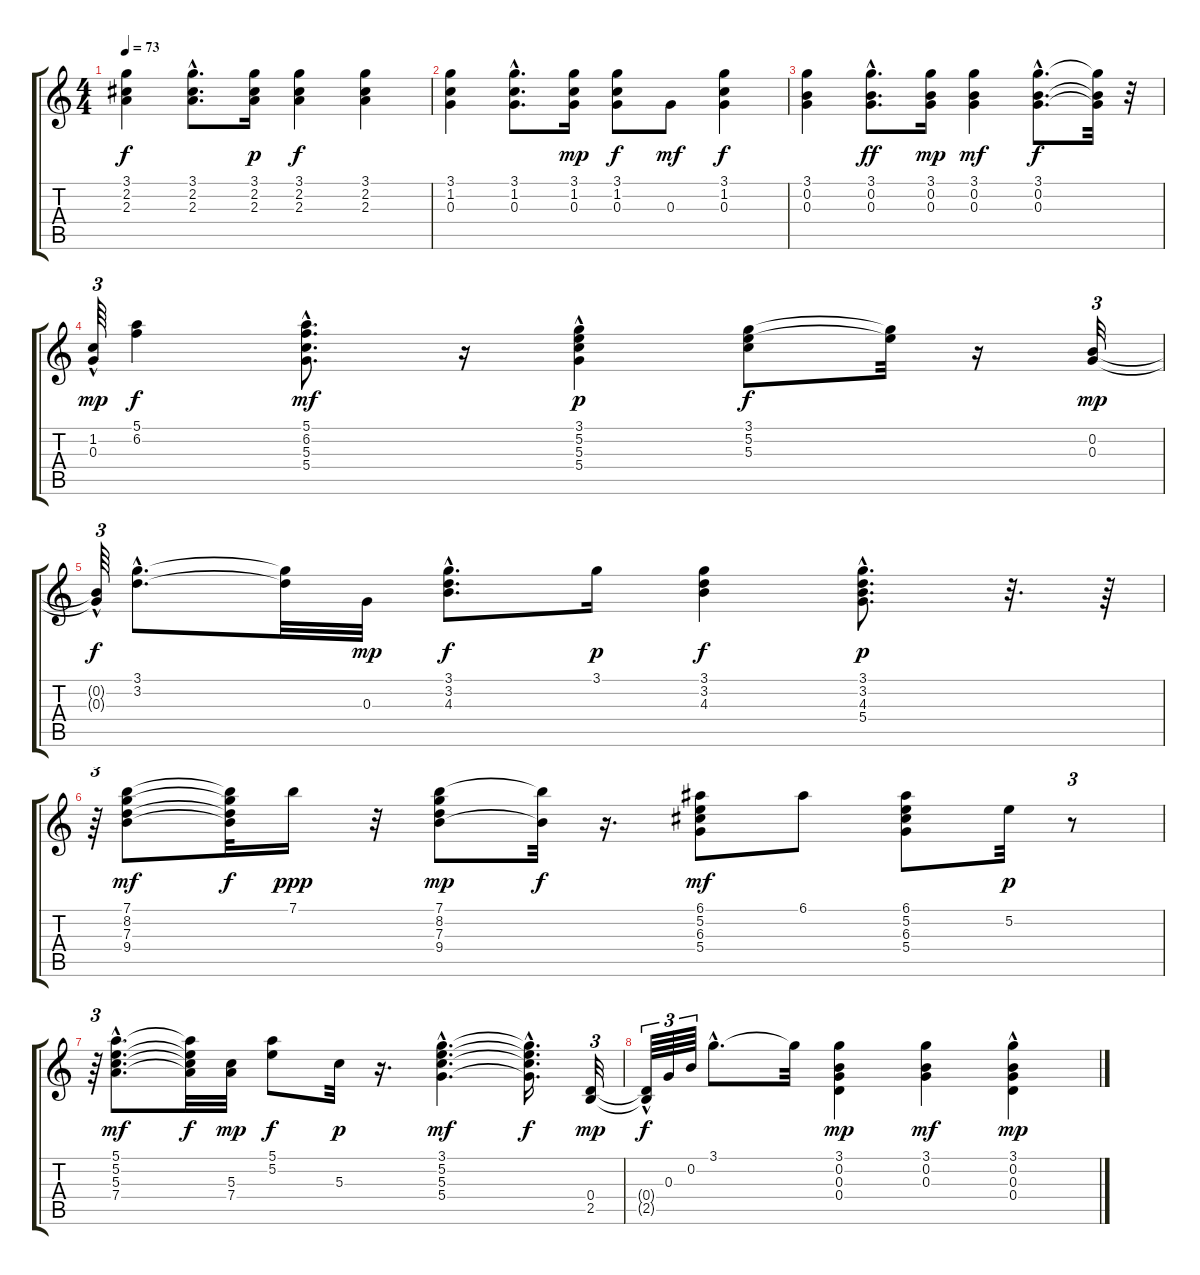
\track "" {instrument acousticguitarsteel}
\staff {score tabs}
\tuning (E4 B3 G3 D3 A2 E2) {hide}
\ts (4 4)
\tempo 73
\clef g2
\ks c
(3.1 2.2 2.3).4{dy f} (3.1{hac} 2.2{hac} 2.3{hac}).8{d} (3.1 2.2 2.3).16{dy p} (3.1 2.2 2.3).4{dy f} (3.1 2.2 2.3).4 |
(3.1 1.2 0.3).4 (3.1{hac} 1.2{hac} 0.3{hac}).8{d} (3.1 1.2 0.3).16{dy mp} (3.1 1.2 0.3).8{dy f} 0.3.8{dy mf} (3.1 1.2 0.3).4{dy f} |
(3.1 0.2 0.3).4 (3.1{hac} 0.2{hac} 0.3{hac}).8{d dy ff} (3.1 0.2 0.3).16{dy mp} (3.1 0.2 0.3).4{dy mf} (3.1{hac} 0.2{hac} 0.3{hac}).8{d dy f} (3.1{t} 0.2{t} 0.3{t}).32 r.32 |
(1.2 0.3{hac}).64{tu (3 2) dy mp} (5.1 6.2).4{dy f} (5.1 6.2 5.3{hac} 5.4{hac}).8{d dy mf} r.16 (3.1 5.2 5.3 5.4{hac}).4{dy p} (3.1 5.2 5.3).8{dy f} (3.1{t} 5.2{t}).32 r.16 (0.2 0.3).32{tu (3 2) dy mp} |
(0.2{hac t} 0.3{hac t}).64{tu (3 2) dy f} (3.1{hac} 3.2{hac}).8{d} (3.1{t} 3.2{t}).32 0.3.32{dy mp} (3.1{hac} 3.2 4.3{hac}).8{d dy f} 3.1.16{dy p} (3.1 3.2 4.3).4{dy f} (3.1 3.2 4.3 5.4{hac}).8{d dy p} r.32{d} r.64 |
r.64{tu (3 2)} (7.1 8.2 7.3 9.4).8{dy mf} (7.1{t} 8.2{t} 7.3{t} 9.4{t}).32{dy f} 7.1.16{dy ppp} r.32 (7.1 8.2 7.3 9.4).8{dy mp} (7.1{t} 9.4{t}).32{dy f} r.16{d} (6.1 5.2 6.3 5.4).8{dy mf} 6.1.8 (6.1 5.2 6.3 5.4).8 5.2.32{dy p} r.8{tu (3 2)} |
r.64{tu (3 2)} (5.1{hac} 5.2{hac} 5.3{hac} 7.4{hac}).8{d dy mf} (5.1{t} 5.2{t} 5.3{t} 7.4{t}).32{dy f} (5.3 7.4).32{dy mp} (5.1 5.2).8{dy f} 5.3.32{dy p} r.16{d} (3.1{hac} 5.2{hac} 5.3{hac} 5.4{hac}).4{d dy mf} (3.1{hac t} 5.2{hac t} 5.3{hac t} 5.4{hac t}).16{d dy f} (0.4 2.5).32{tu (3 2) dy mp} |
(0.4{hac t} 2.5{t}).64{tu (3 2) dy f} 0.3.64{tu (3 2)} 0.2.64{tu (3 2)} 3.1{hac}.8{d} 3.1{t}.32 (3.1 0.2 0.3 0.4).4{dy mp} (3.1 0.2 0.3).4{dy mf} (3.1 0.2{hac} 0.3{hac} 0.4{hac}).4{dy mp}
